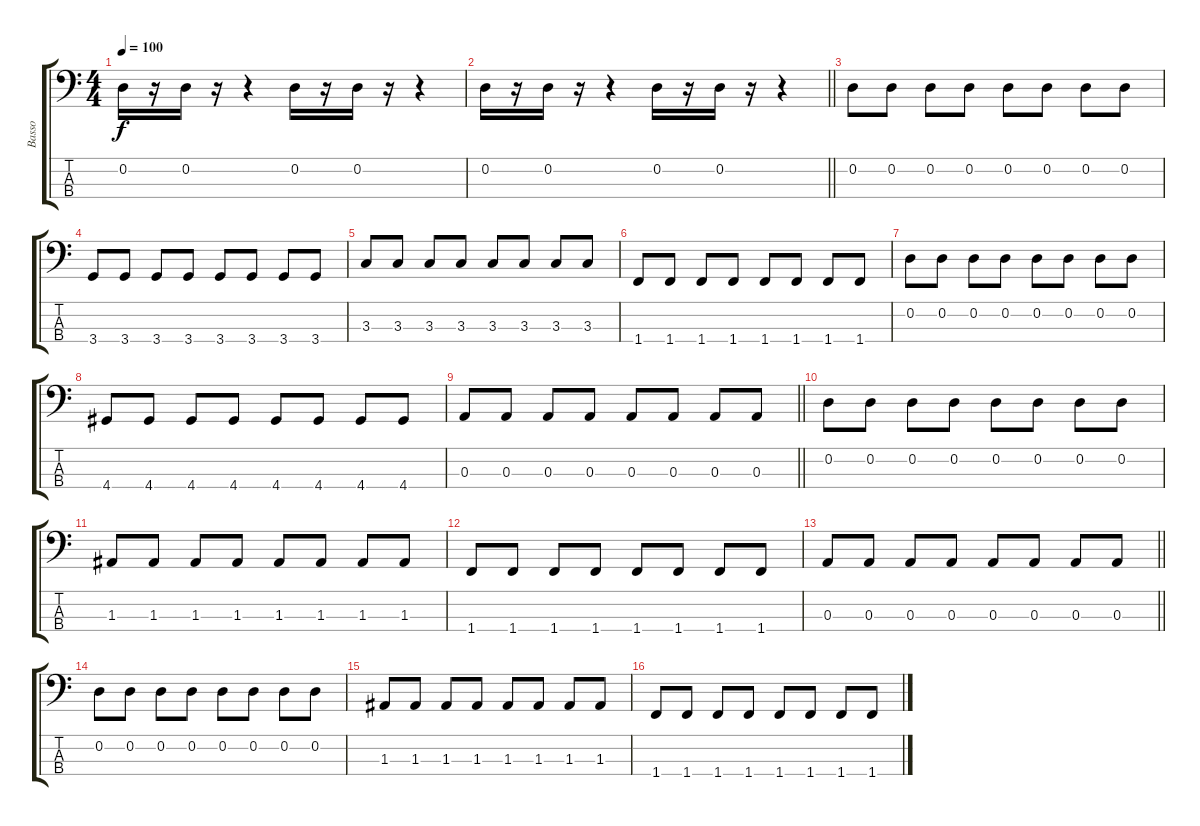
\track ("Basso" "Basso") {instrument electricbassfinger}
\staff {score tabs}
\tuning (G2 D2 A1 E1) {hide}
\ts (4 4)
\tempo 100
\clef f4
\ks c
0.2.16{dy f} r.16 0.2.16 r.16 r.4 0.2.16 r.16 0.2.16 r.16 r.4 |
\barLineRight lightlight
0.2.16 r.16 0.2.16 r.16 r.4 0.2.16 r.16 0.2.16 r.16 r.4 |
0.2.8 0.2.8 0.2.8 0.2.8 0.2.8 0.2.8 0.2.8 0.2.8 |
3.4.8 3.4.8 3.4.8 3.4.8 3.4.8 3.4.8 3.4.8 3.4.8 |
3.3.8 3.3.8 3.3.8 3.3.8 3.3.8 3.3.8 3.3.8 3.3.8 |
1.4.8 1.4.8 1.4.8 1.4.8 1.4.8 1.4.8 1.4.8 1.4.8 |
0.2.8 0.2.8 0.2.8 0.2.8 0.2.8 0.2.8 0.2.8 0.2.8 |
4.4.8 4.4.8 4.4.8 4.4.8 4.4.8 4.4.8 4.4.8 4.4.8 |
\barLineRight lightlight
0.3.8 0.3.8 0.3.8 0.3.8 0.3.8 0.3.8 0.3.8 0.3.8 |
0.2.8 0.2.8 0.2.8 0.2.8 0.2.8 0.2.8 0.2.8 0.2.8 |
1.3.8 1.3.8 1.3.8 1.3.8 1.3.8 1.3.8 1.3.8 1.3.8 |
1.4.8 1.4.8 1.4.8 1.4.8 1.4.8 1.4.8 1.4.8 1.4.8 |
\barLineRight lightlight
0.3.8 0.3.8 0.3.8 0.3.8 0.3.8 0.3.8 0.3.8 0.3.8 |
0.2.8 0.2.8 0.2.8 0.2.8 0.2.8 0.2.8 0.2.8 0.2.8 |
1.3.8 1.3.8 1.3.8 1.3.8 1.3.8 1.3.8 1.3.8 1.3.8 |
1.4.8 1.4.8 1.4.8 1.4.8 1.4.8 1.4.8 1.4.8 1.4.8
